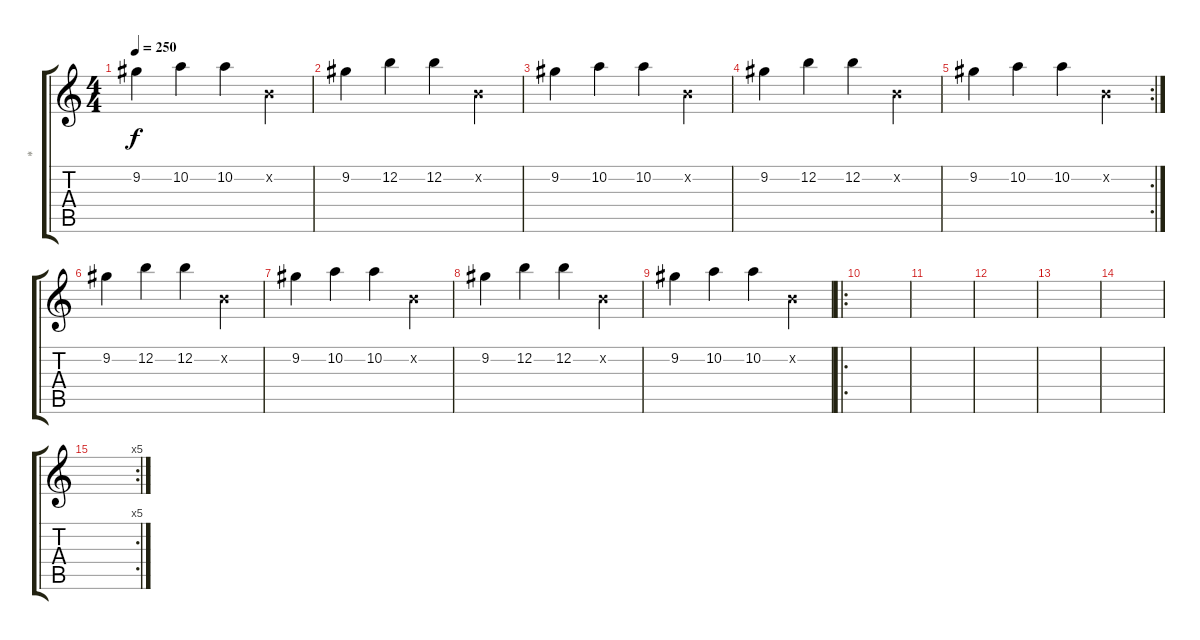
\track ("*" "*") {instrument electricguitarclean}
\staff {score tabs}
\tuning (E4 B3 G3 D3 A2 E2) {hide}
\ts (4 4)
\tempo 250
\clef g2
\ks c
9.2.4{dy f} 10.2.4 10.2.4 0.2{x}.4 |
9.2.4 12.2.4 12.2.4 0.2{x}.4 |
9.2.4 10.2.4 10.2.4 0.2{x}.4 |
9.2.4 12.2.4 12.2.4 0.2{x}.4 |
\rc 2
9.2.4 10.2.4 10.2.4 0.2{x}.4 |
9.2.4 12.2.4 12.2.4 0.2{x}.4 |
9.2.4 10.2.4 10.2.4 0.2{x}.4 |
9.2.4 12.2.4 12.2.4 0.2{x}.4 |
9.2.4 10.2.4 10.2.4 0.2{x}.4 |
\ro
|
|
|
|
|
\rc 5
